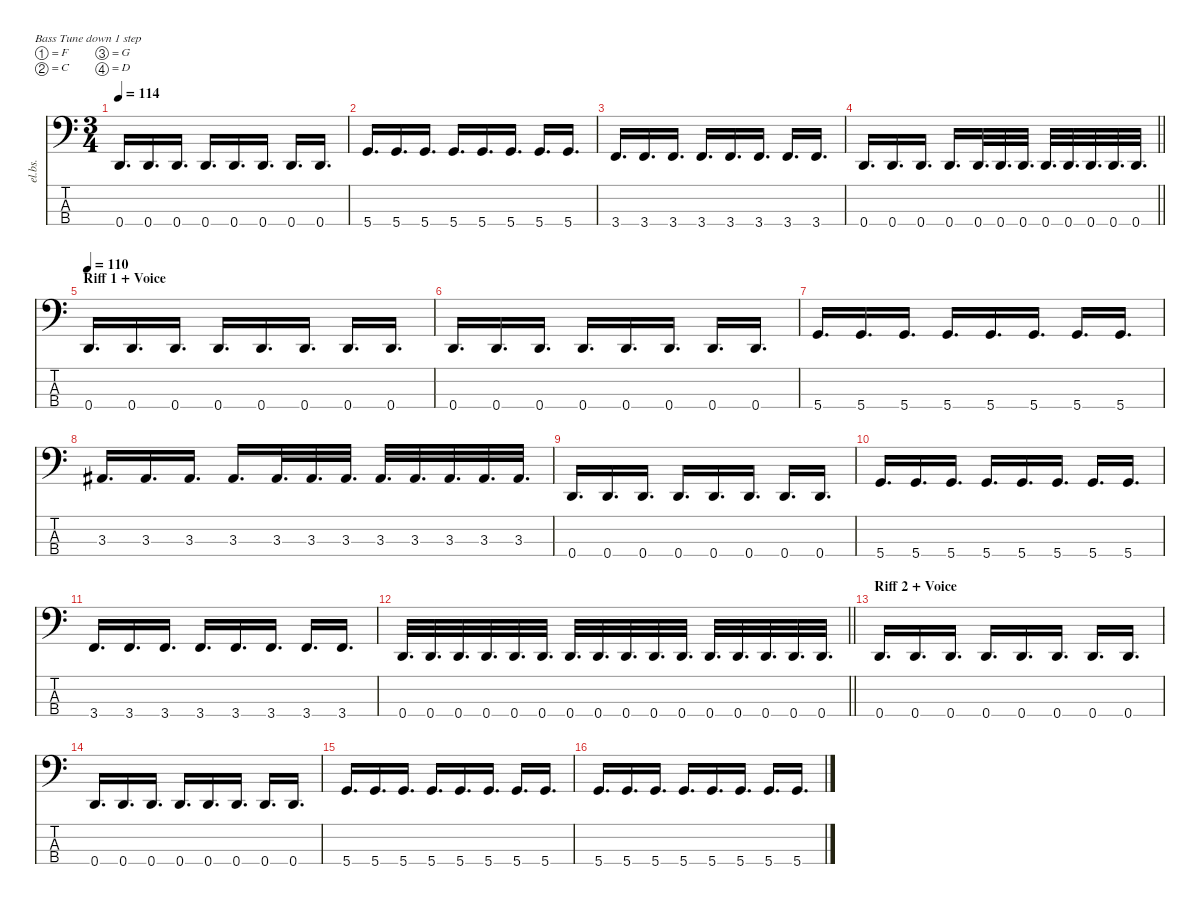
\defaultSystemsLayout 4
\hideDynamics
\bracketExtendMode nobrackets
\otherSystemsTrackNameOrientation horizontal
\track ("Bass" "el.bs.") {instrument electricbassfinger}
\staff {score tabs}
\tuning (F2 C2 G1 D1)
\ts (3 4)
\tempo 114
\clef f4
\ks c
0.4.16{d dy f} 0.4.16{d} 0.4.16{d} 0.4.16{d} 0.4.16{d} 0.4.16{d} 0.4.16{d} 0.4.16{d} |
5.4.16{d} 5.4.16{d} 5.4.16{d} 5.4.16{d} 5.4.16{d} 5.4.16{d} 5.4.16{d} 5.4.16{d} |
3.4.16{d} 3.4.16{d} 3.4.16{d} 3.4.16{d} 3.4.16{d} 3.4.16{d} 3.4.16{d} 3.4.16{d} |
\barLineRight lightlight
0.4.16{d} 0.4.16{d} 0.4.16{d} 0.4.16{d} 0.4.32{d} 0.4.32{d} 0.4.32{d} 0.4.32{d} 0.4.32{d} 0.4.32{d} 0.4.32{d} 0.4.32{d} |
\section ("" "Riff 1 + Voice")
\tempo 110
0.4.16{d} 0.4.16{d} 0.4.16{d} 0.4.16{d} 0.4.16{d} 0.4.16{d} 0.4.16{d} 0.4.16{d} |
0.4.16{d} 0.4.16{d} 0.4.16{d} 0.4.16{d} 0.4.16{d} 0.4.16{d} 0.4.16{d} 0.4.16{d} |
5.4.16{d} 5.4.16{d} 5.4.16{d} 5.4.16{d} 5.4.16{d} 5.4.16{d} 5.4.16{d} 5.4.16{d} |
3.3{acc #}.16{d} 3.3{acc #}.16{d} 3.3{acc #}.16{d} 3.3{acc #}.16{d} 3.3{acc #}.32{d} 3.3{acc #}.32{d} 3.3{acc #}.32{d} 3.3{acc #}.32{d} 3.3{acc #}.32{d} 3.3{acc #}.32{d} 3.3{acc #}.32{d} 3.3{acc #}.32{d} |
0.4.16{d} 0.4.16{d} 0.4.16{d} 0.4.16{d} 0.4.16{d} 0.4.16{d} 0.4.16{d} 0.4.16{d} |
5.4.16{d} 5.4.16{d} 5.4.16{d} 5.4.16{d} 5.4.16{d} 5.4.16{d} 5.4.16{d} 5.4.16{d} |
3.4.16{d} 3.4.16{d} 3.4.16{d} 3.4.16{d} 3.4.16{d} 3.4.16{d} 3.4.16{d} 3.4.16{d} |
\barLineRight lightlight
0.4.32{d} 0.4.32{d} 0.4.32{d} 0.4.32{d} 0.4.32{d} 0.4.32{d} 0.4.32{d} 0.4.32{d} 0.4.32{d} 0.4.32{d} 0.4.32{d} 0.4.32{d} 0.4.32{d} 0.4.32{d} 0.4.32{d} 0.4.32{d} |
\section ("" "Riff 2 + Voice")
0.4.16{d} 0.4.16{d} 0.4.16{d} 0.4.16{d} 0.4.16{d} 0.4.16{d} 0.4.16{d} 0.4.16{d} |
0.4.16{d} 0.4.16{d} 0.4.16{d} 0.4.16{d} 0.4.16{d} 0.4.16{d} 0.4.16{d} 0.4.16{d} |
5.4.16{d} 5.4.16{d} 5.4.16{d} 5.4.16{d} 5.4.16{d} 5.4.16{d} 5.4.16{d} 5.4.16{d} |
5.4.16{d} 5.4.16{d} 5.4.16{d} 5.4.16{d} 5.4.16{d} 5.4.16{d} 5.4.16{d} 5.4.16{d}
